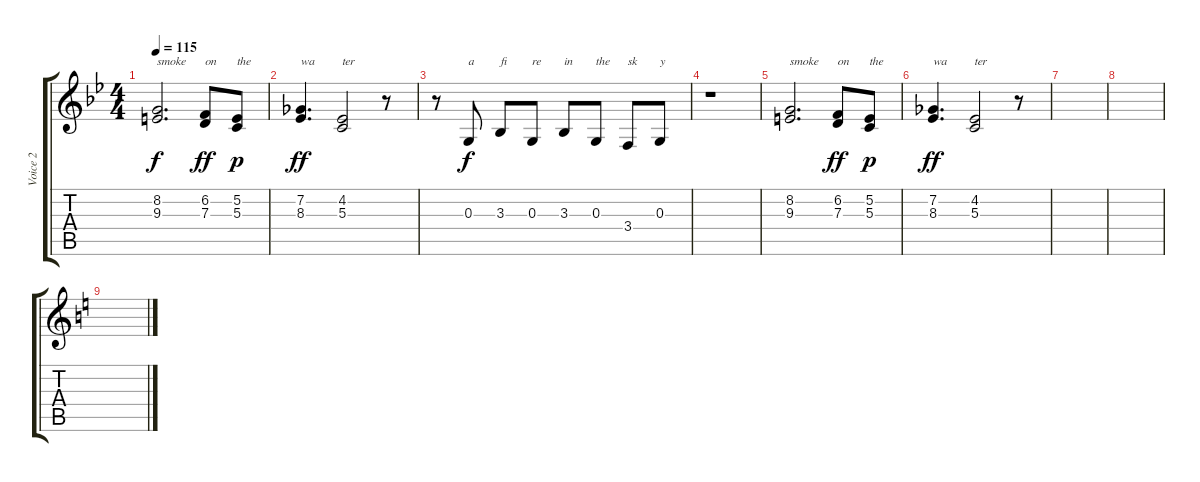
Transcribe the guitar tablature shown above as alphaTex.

\track ("Voice 2" "Voice 2") {instrument lead6voice}
\staff {score tabs}
\tuning (E4 B3 G3 D3 A2 E2) {hide}
\ts (4 4)
\tempo 115
\clef g2
\ks bb
(8.2 9.3).2{d txt "smoke" dy f} (6.2 7.3).8{txt "on" dy ff} (5.2 5.3).8{txt "the" dy p} |
(7.2 8.3).4{d txt "wa" dy ff} (4.2 5.3).2{txt "ter"} r.8 |
r.8 0.3.8{txt "a" dy f} 3.3.8{txt "fi"} 0.3.8{txt "re"} 3.3.8{txt "in"} 0.3.8{txt "the"} 3.4.8{txt "sk"} 0.3.8{txt "y"} |
r.1 |
(8.2 9.3).2{d txt "smoke"} (6.2 7.3).8{txt "on" dy ff} (5.2 5.3).8{txt "the" dy p} |
(7.2 8.3).4{d txt "wa" dy ff} (4.2 5.3).2{txt "ter"} r.8 |
|
|
\ks c
